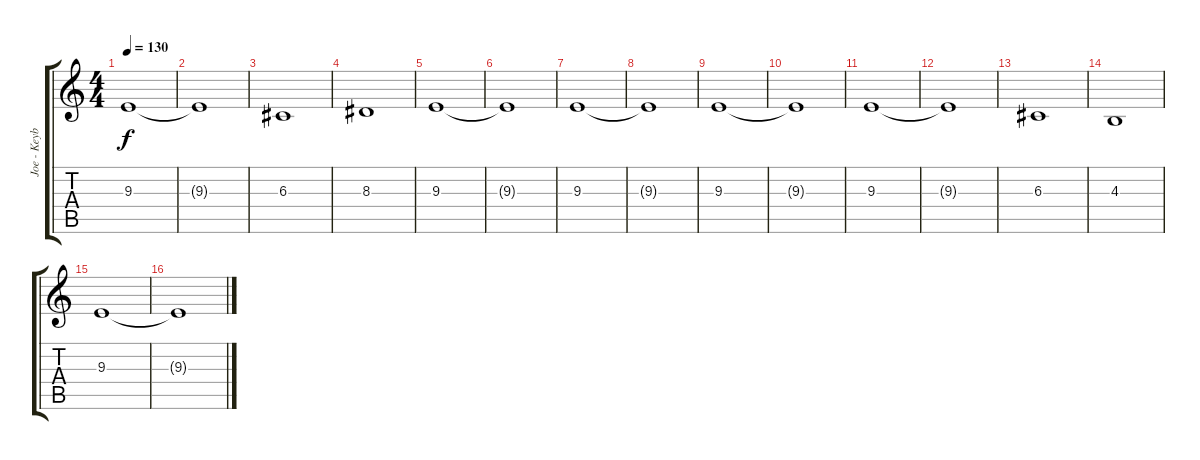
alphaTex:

\track ("Joe - Keyboards" "Joe - Keyb") {instrument pad4choir}
\staff {score tabs}
\tuning (E4 B3 G3 D3 A2 E2) {hide}
\ts (4 4)
\tempo 130
\clef g2
\ks c
9.3.1{dy f} |
9.3{t}.1 |
6.3.1 |
8.3.1 |
9.3.1 |
9.3{t}.1 |
9.3.1 |
9.3{t}.1 |
9.3.1 |
9.3{t}.1 |
9.3.1 |
9.3{t}.1 |
6.3.1 |
4.3.1 |
9.3.1 |
9.3{t}.1
